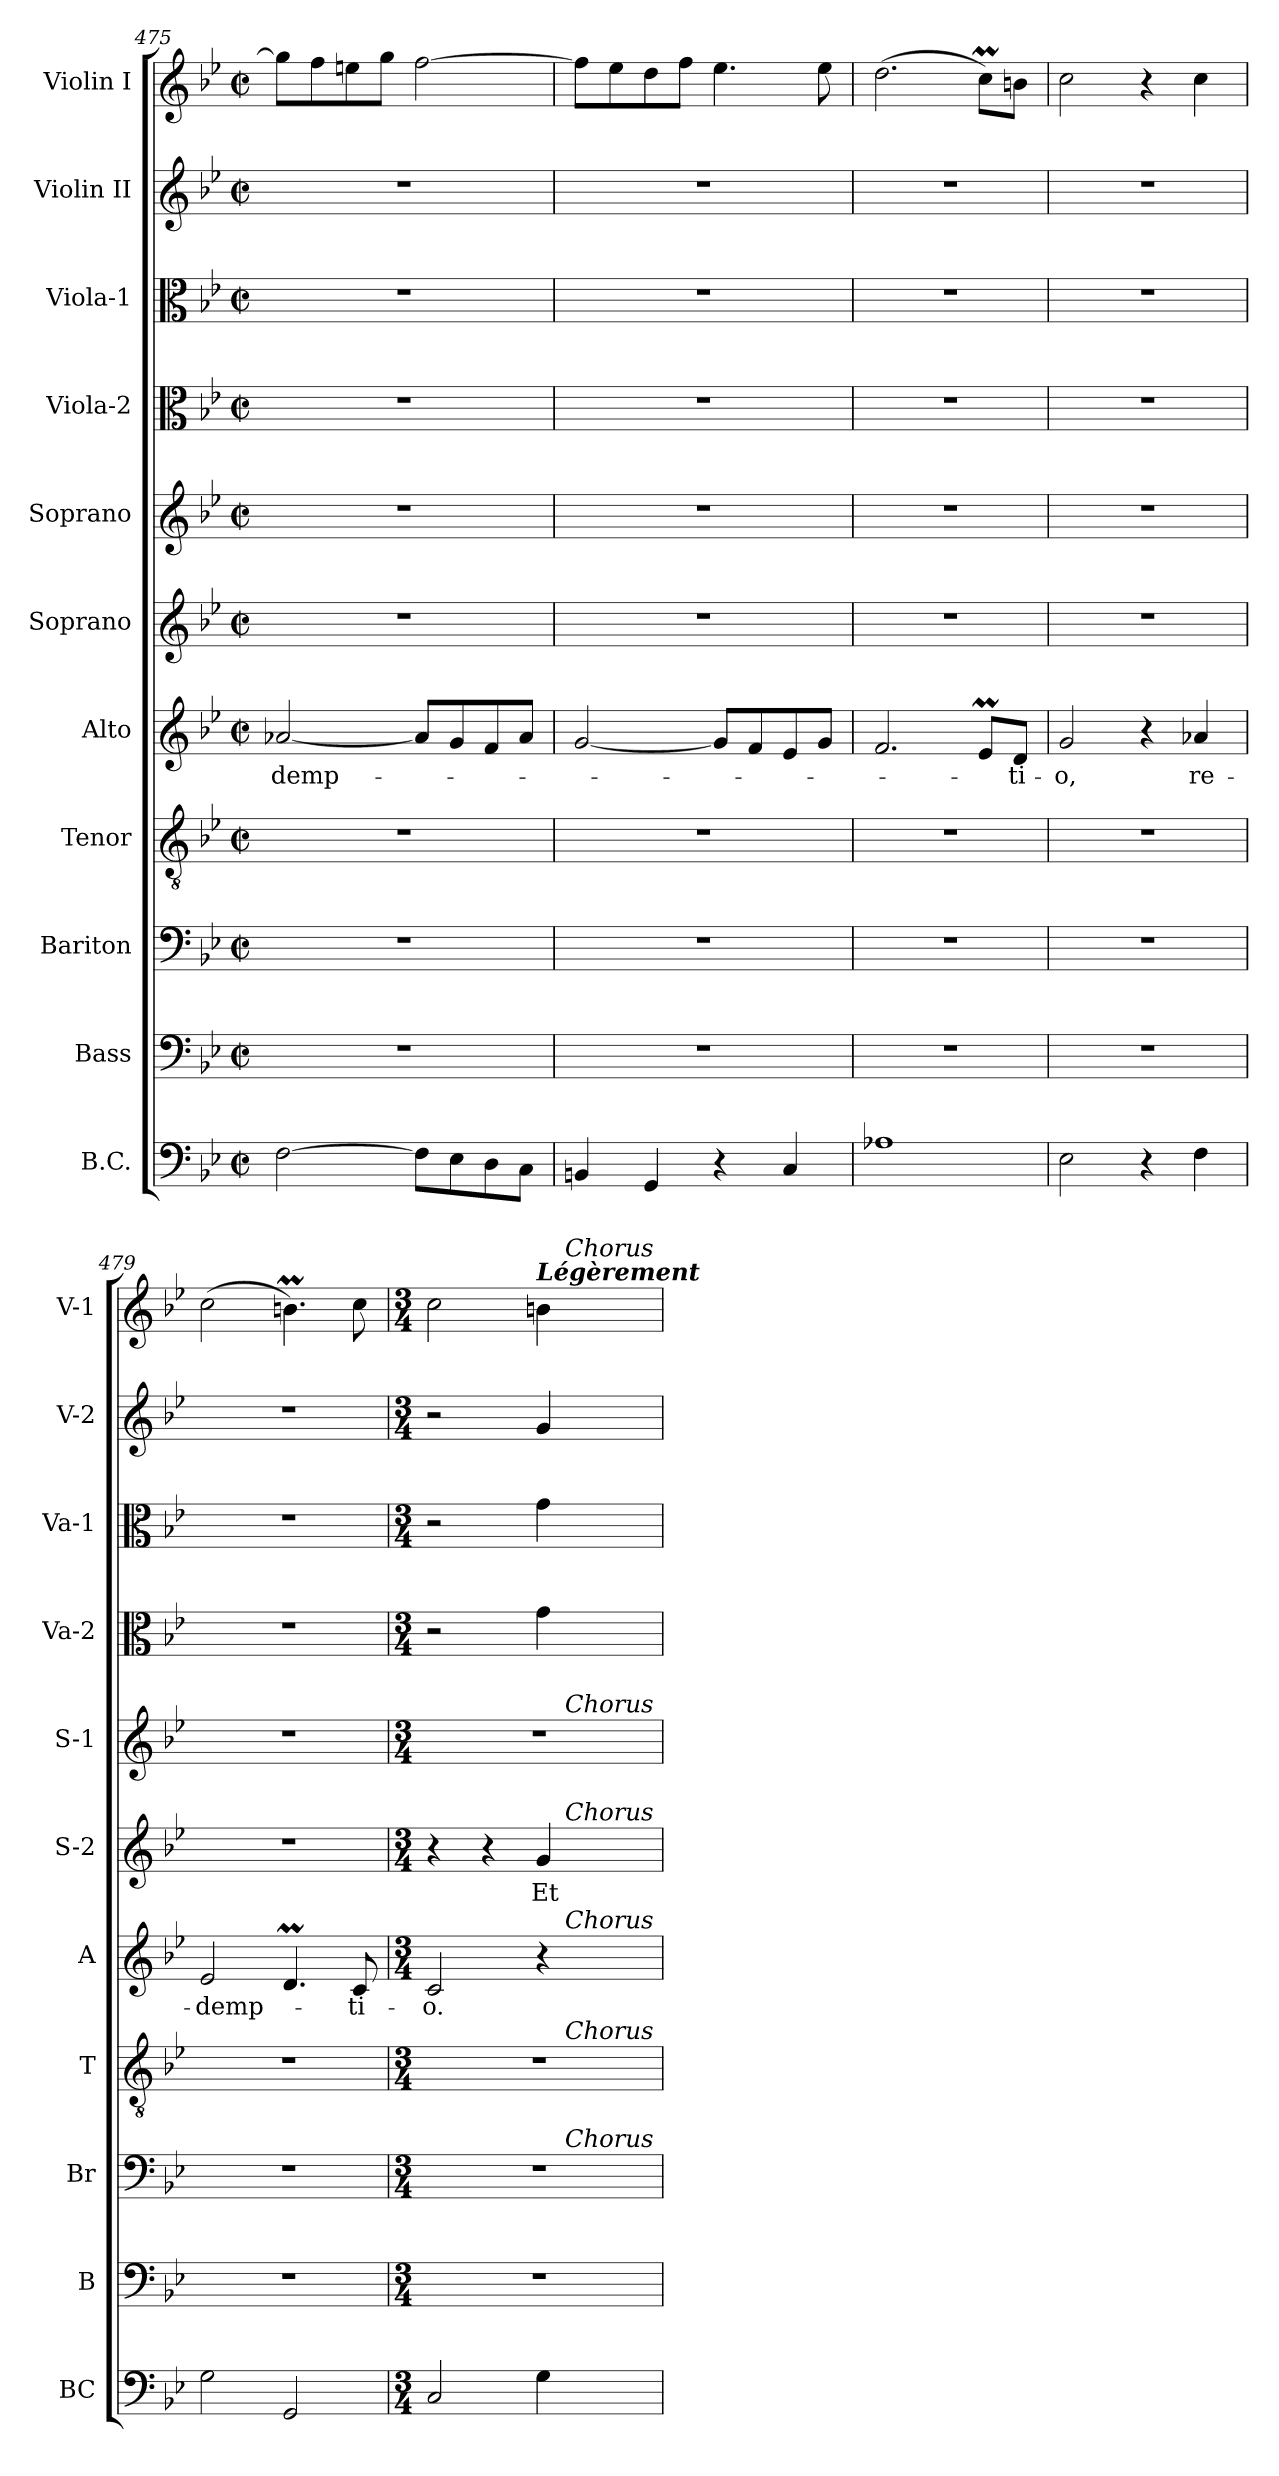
**kern	**kern	**kern	**kern	**kern	**text	**kern	**text	**kern	**kern	**kern	**kern	**kern
*part11	*part10	*part9	*part8	*part7	*part7	*part6	*part6	*part5	*part4	*part3	*part2	*part1
*staff11	*staff10	*staff9	*staff8	*staff7	*staff7	*staff6	*staff6	*staff5	*staff4	*staff3	*staff2	*staff1
*I"B.C.	*I"Bass	*I"Bariton	*I"Tenor	*I"Alto	*	*I"Soprano	*	*I"Soprano	*I"Viola-2	*I"Viola-1	*I"Violin II	*I"Violin I
*I'BC	*I'B	*I'Br	*I'T	*I'A	*	*I'S-2	*	*I'S-1	*I'Va-2	*I'Va-1	*I'V-2	*I'V-1
*clefF4	*clefF4	*clefF4	*clefGv2	*clefG2	*	*clefG2	*	*clefG2	*clefC3	*clefC3	*clefG2	*clefG2
*k[b-e-]	*k[b-e-]	*k[b-e-]	*k[b-e-]	*k[b-e-]	*	*k[b-e-]	*	*k[b-e-]	*k[b-e-]	*k[b-e-]	*k[b-e-]	*k[b-e-]
*B-:	*B-:	*B-:	*B-:	*B-:	*	*B-:	*	*B-:	*B-:	*B-:	*B-:	*B-:
*M2/2	*M2/2	*M2/2	*M2/2	*M2/2	*	*M2/2	*	*M2/2	*M2/2	*M2/2	*M2/2	*M2/2
*met(c|)	*met(c|)	*met(c|)	*met(c|)	*met(c|)	*	*met(c|)	*	*met(c|)	*met(c|)	*met(c|)	*met(c|)	*met(c|)
=475	=475	=475	=475	=475	=475	=475	=475	=475	=475	=475	=475	=475
!	!	!	!	!	!LO:LY:b	!	!	!	!	!	!	!
[2F\	1r	1r	1r	[2a-X/	-demp-	1r	.	1r	1r	1r	1r	8gg\L]
.	.	.	.	.	.	.	.	.	.	.	.	8ff\
.	.	.	.	.	.	.	.	.	.	.	.	8een\
.	.	.	.	.	.	.	.	.	.	.	.	8gg\J
8F\L]	.	.	.	8a-/L]	.	.	.	.	.	.	.	[2ff\
8E-\	.	.	.	8g/	.	.	.	.	.	.	.	.
8D\	.	.	.	8f/	.	.	.	.	.	.	.	.
8C\J	.	.	.	8a-/J	.	.	.	.	.	.	.	.
=476	=476	=476	=476	=476	=476	=476	=476	=476	=476	=476	=476	=476
4BBn/	1r	1r	1r	[2g/	.	1r	.	1r	1r	1r	1r	8ff\L]
.	.	.	.	.	.	.	.	.	.	.	.	8ee-\
4GG/	.	.	.	.	.	.	.	.	.	.	.	8dd\
.	.	.	.	.	.	.	.	.	.	.	.	8ff\J
4r	.	.	.	8g/L]	.	.	.	.	.	.	.	4.ee-\
.	.	.	.	8f/	.	.	.	.	.	.	.	.
4C/	.	.	.	8e-/	.	.	.	.	.	.	.	.
.	.	.	.	8g/J	.	.	.	.	.	.	.	8ee-\
=477	=477	=477	=477	=477	=477	=477	=477	=477	=477	=477	=477	=477
1A-X	1r	1r	1r	2.f/	.	1r	.	1r	1r	1r	1r	(>2.dd\
.	.	.	.	8e-M/L	.	.	.	.	.	.	.	8ccM\L)
!	!	!	!	!	!LO:LY:b	!	!	!	!	!	!	!
.	.	.	.	8d/J	-ti-	.	.	.	.	.	.	8bn\J
=478	=478	=478	=478	=478	=478	=478	=478	=478	=478	=478	=478	=478
!	!	!	!	!	!LO:LY:b	!	!	!	!	!	!	!
2E-\	1r	1r	1r	2g/	-o,	1r	.	1r	1r	1r	1r	2cc\
4r	.	.	.	4r	.	.	.	.	.	.	.	4r
!	!	!	!	!	!LO:LY:b	!	!	!	!	!	!	!
4F\	.	.	.	4a-X/	re-	.	.	.	.	.	.	4cc\
=479	=479	=479	=479	=479	=479	=479	=479	=479	=479	=479	=479	=479
!	!	!	!	!	!LO:LY:b	!	!	!	!	!	!	!
2G\	1r	1r	1r	2e-/	-demp-	1r	.	1r	1r	1r	1r	(>2cc\
2GG/	.	.	.	4.dm/	.	.	.	.	.	.	.	4.bnm\)
!	!	!	!	!	!LO:LY:b	!	!	!	!	!	!	!
.	.	.	.	8c/	-ti-	.	.	.	.	.	.	8cc\
!!LO:PB:g=z
=480	=480	=480	=480	=480	=480	=480	=480	=480	=480	=480	=480	=480
*M3/4	*M3/4	*M3/4	*M3/4	*M3/4	*	*M3/4	*	*M3/4	*M3/4	*M3/4	*M3/4	*M3/4
!	!	!	!	!	!LO:LY:b	!	!	!	!	!	!	!
*	*	*^	*^	*^	*	*^	*	*^	*	*	*	*^
2C/	2.r	2.r	2ryy	2.r	2ryy	2c/	2ryy	-o.	4r	2ryy	.	2.r	2ryy	2r	2r	2r	2cc\	2ryy
.	.	.	.	.	.	.	.	.	4r	.	.	.	.	.	.	.	.	.
!	!	!	!	!	!	!	!	!	!	!	!	!	!	!	!	!	!LO:TX:a:Bi:t=Légèrement	!
!	!	!	!	!	!	!	!	!	!	!	!LO:LY:b	!	!	!	!	!	!	!
4G\	.	.	32ryy	.	32ryy	4r	32ryy	.	4g/	32ryy	Et	.	32ryy	4g\	4g\	4g/	4bn\	32ryy
!	!	!	!	!	!	!	!	!	!	!	!	!	!	!	!	!	!	!LO:TX:a:i:t=Chorus
!	!	!	!	!	!	!	!	!	!	!	!	!	!LO:TX:a:i:t=Chorus	!	!	!	!	!
!	!	!	!	!	!	!	!	!	!	!LO:TX:a:i:t=Chorus	!	!	!	!	!	!	!	!
!	!	!	!	!	!	!	!LO:TX:a:i:t=Chorus	!	!	!	!	!	!	!	!	!	!	!
!	!	!	!	!	!LO:TX:a:i:t=Chorus	!	!	!	!	!	!	!	!	!	!	!	!	!
!	!	!	!LO:TX:a:i:t=Chorus	!	!	!	!	!	!	!	!	!	!	!	!	!	!	!
.	.	.	8..ryy	.	8..ryy	.	8..ryy	.	.	8..ryy	.	.	8..ryy	.	.	.	.	8..ryy
*	*	*v	*v	*	*	*v	*v	*	*v	*v	*	*v	*v	*	*	*	*v	*v
*	*	*	*v	*v	*	*	*	*	*	*	*	*	*
=	=	=	=	=	=	=	=	=	=	=	=	=
*-	*-	*-	*-	*-	*-	*-	*-	*-	*-	*-	*-	*-
